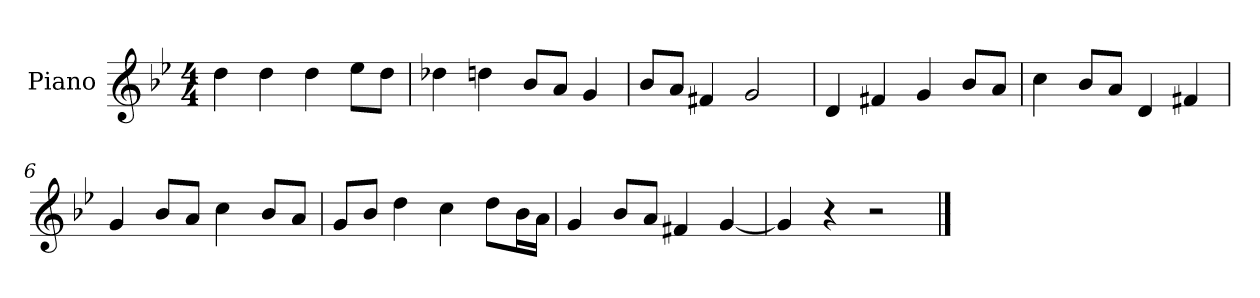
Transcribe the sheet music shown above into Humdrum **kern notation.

**kern
*part1
*staff1
*I"Piano
*I'P-no
*clefG2
*k[b-e-]
*M4/4
*MM90
=1
4dd\
4dd\
4dd\
8ee-\L
8dd\J
=2
4dd-X\
4ddn\
8b-/L
8a/J
4g/
=3
8b-/L
8a/J
4f#X/
2g/
=4
4d/
4f#X/
4g/
8b-/L
8a/J
=5
4cc\
8b-/L
8a/J
4d/
4f#X/
=6
4g/
8b-/L
8a/J
4cc\
8b-/L
8a/J
!!LO:LB:g=z
=7
8g/L
8b-/J
4dd\
4cc\
8dd\L
16b-\L
16a\JJ
=8
4g/
8b-/L
8a/J
4f#X/
[4g/
=9
4g/]
4r
2r
==
*-
